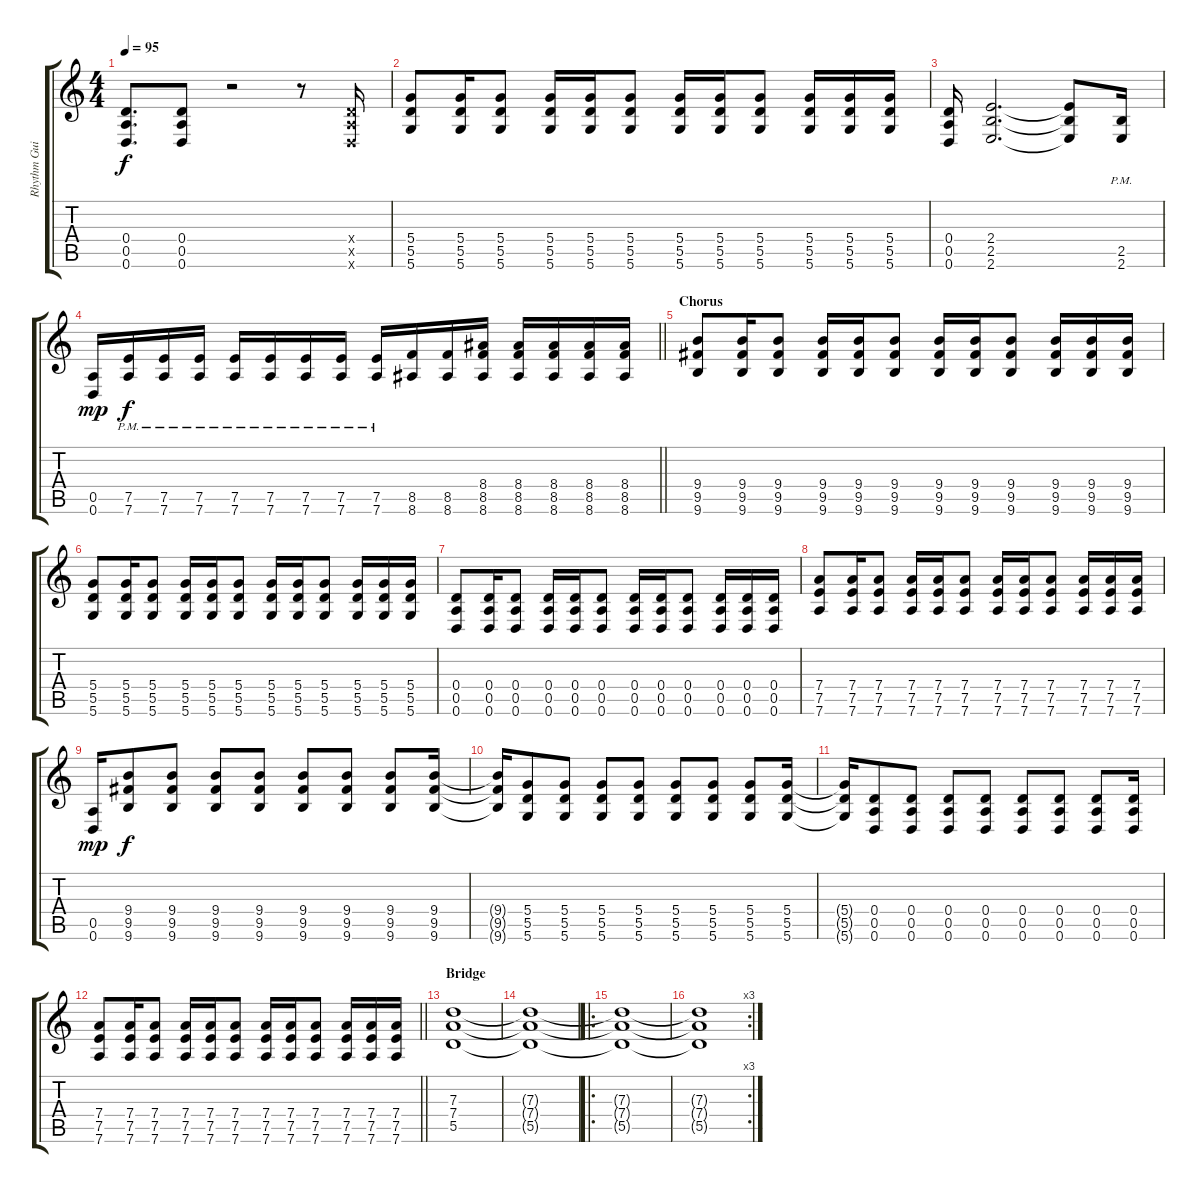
\track ("Rhythm Guitar" "Rhythm Gui") {instrument distortionguitar}
\staff {score tabs}
\tuning (E4 B3 G3 D3 A2 D2) {hide}
\ts (4 4)
\tempo 95
\clef g2
\ks c
(0.4 0.5 0.6).8{d dy f} (0.4 0.5 0.6).8 r.2 r.8 (0.4{x} 0.5{x} 0.6{x}).16 |
(5.4 5.5 5.6).8 (5.4 5.5 5.6).16 (5.4 5.5 5.6).8 (5.4 5.5 5.6).16 (5.4 5.5 5.6).16 (5.4 5.5 5.6).8 (5.4 5.5 5.6).16 (5.4 5.5 5.6).16 (5.4 5.5 5.6).8 (5.4 5.5 5.6).16 (5.4 5.5 5.6).16 (5.4 5.5 5.6).16 |
(0.4 0.5 0.6).16 (2.4 2.5 2.6).2{d} (2.4{t} 2.5{t} 2.6{t}).8 (2.5{pm} 2.6{pm}).16 |
\barLineRight lightlight
(0.5 0.6).16{dy mp} (7.5{pm} 7.6{pm}).16{dy f} (7.5{pm} 7.6{pm}).16 (7.5{pm} 7.6{pm}).16 (7.5{pm} 7.6{pm}).16 (7.5{pm} 7.6{pm}).16 (7.5{pm} 7.6{pm}).16 (7.5{pm} 7.6{pm}).16 (7.5{pm} 7.6{pm}).16 (8.5 8.6).16 (8.5 8.6).16 (8.4 8.5 8.6).16 (8.4 8.5 8.6).16 (8.4 8.5 8.6).16 (8.4 8.5 8.6).16 (8.4 8.5 8.6).16 |
\section ("" "Chorus")
(9.4 9.5 9.6).8 (9.4 9.5 9.6).16 (9.4 9.5 9.6).8 (9.4 9.5 9.6).16 (9.4 9.5 9.6).16 (9.4 9.5 9.6).8 (9.4 9.5 9.6).16 (9.4 9.5 9.6).16 (9.4 9.5 9.6).8 (9.4 9.5 9.6).16 (9.4 9.5 9.6).16 (9.4 9.5 9.6).16 |
(5.4 5.5 5.6).8 (5.4 5.5 5.6).16 (5.4 5.5 5.6).8 (5.4 5.5 5.6).16 (5.4 5.5 5.6).16 (5.4 5.5 5.6).8 (5.4 5.5 5.6).16 (5.4 5.5 5.6).16 (5.4 5.5 5.6).8 (5.4 5.5 5.6).16 (5.4 5.5 5.6).16 (5.4 5.5 5.6).16 |
(0.4 0.5 0.6).8 (0.4 0.5 0.6).16 (0.4 0.5 0.6).8 (0.4 0.5 0.6).16 (0.4 0.5 0.6).16 (0.4 0.5 0.6).8 (0.4 0.5 0.6).16 (0.4 0.5 0.6).16 (0.4 0.5 0.6).8 (0.4 0.5 0.6).16 (0.4 0.5 0.6).16 (0.4 0.5 0.6).16 |
(7.4 7.5 7.6).8 (7.4 7.5 7.6).16 (7.4 7.5 7.6).8 (7.4 7.5 7.6).16 (7.4 7.5 7.6).16 (7.4 7.5 7.6).8 (7.4 7.5 7.6).16 (7.4 7.5 7.6).16 (7.4 7.5 7.6).8 (7.4 7.5 7.6).16 (7.4 7.5 7.6).16 (7.4 7.5 7.6).16 |
(0.5 0.6).16{dy mp} (9.4 9.5 9.6).8{dy f} (9.4 9.5 9.6).8 (9.4 9.5 9.6).8 (9.4 9.5 9.6).8 (9.4 9.5 9.6).8 (9.4 9.5 9.6).8 (9.4 9.5 9.6).8 (9.4 9.5 9.6).16 |
(9.4{t} 9.5{t} 9.6{t}).16 (5.4 5.5 5.6).8 (5.4 5.5 5.6).8 (5.4 5.5 5.6).8 (5.4 5.5 5.6).8 (5.4 5.5 5.6).8 (5.4 5.5 5.6).8 (5.4 5.5 5.6).8 (5.4 5.5 5.6).16 |
(5.4{t} 5.5{t} 5.6{t}).16 (0.4 0.5 0.6).8 (0.4 0.5 0.6).8 (0.4 0.5 0.6).8 (0.4 0.5 0.6).8 (0.4 0.5 0.6).8 (0.4 0.5 0.6).8 (0.4 0.5 0.6).8 (0.4 0.5 0.6).16 |
\barLineRight lightlight
(7.4 7.5 7.6).8 (7.4 7.5 7.6).16 (7.4 7.5 7.6).8 (7.4 7.5 7.6).16 (7.4 7.5 7.6).16 (7.4 7.5 7.6).8 (7.4 7.5 7.6).16 (7.4 7.5 7.6).16 (7.4 7.5 7.6).8 (7.4 7.5 7.6).16 (7.4 7.5 7.6).16 (7.4 7.5 7.6).16 |
\section ("" "Bridge")
(7.3 7.4 5.5).1 |
(7.3{t} 7.4{t} 5.5{t}).1 |
\ro
(7.3{t} 7.4{t} 5.5{t}).1 |
\rc 3
(7.3{t} 7.4{t} 5.5{t}).1
